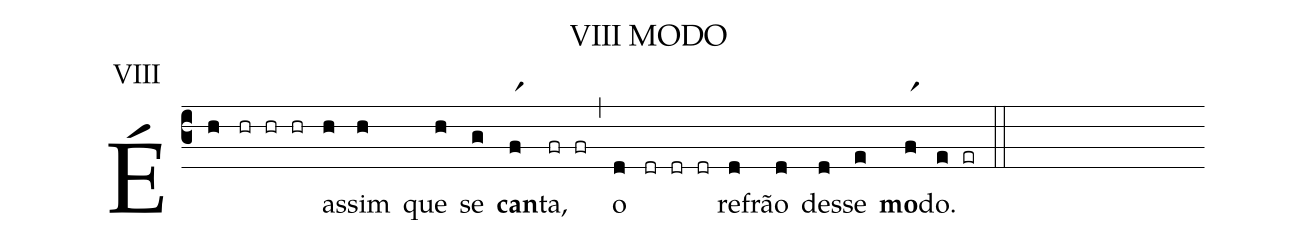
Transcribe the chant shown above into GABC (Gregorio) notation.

name:VIII MODO;
mode:8;
annotation: VIII;
%%
(c3)É(h) (hr hr hr) as(h)sim(h) que(h) se(g) <b>can</b>(fr1)ta,(fr fr) (,) o(d) (dr dr dr) re(d)frão(d) des(d)se(e) <b>mo</b>(fr1)do.(e er) (::Z)
